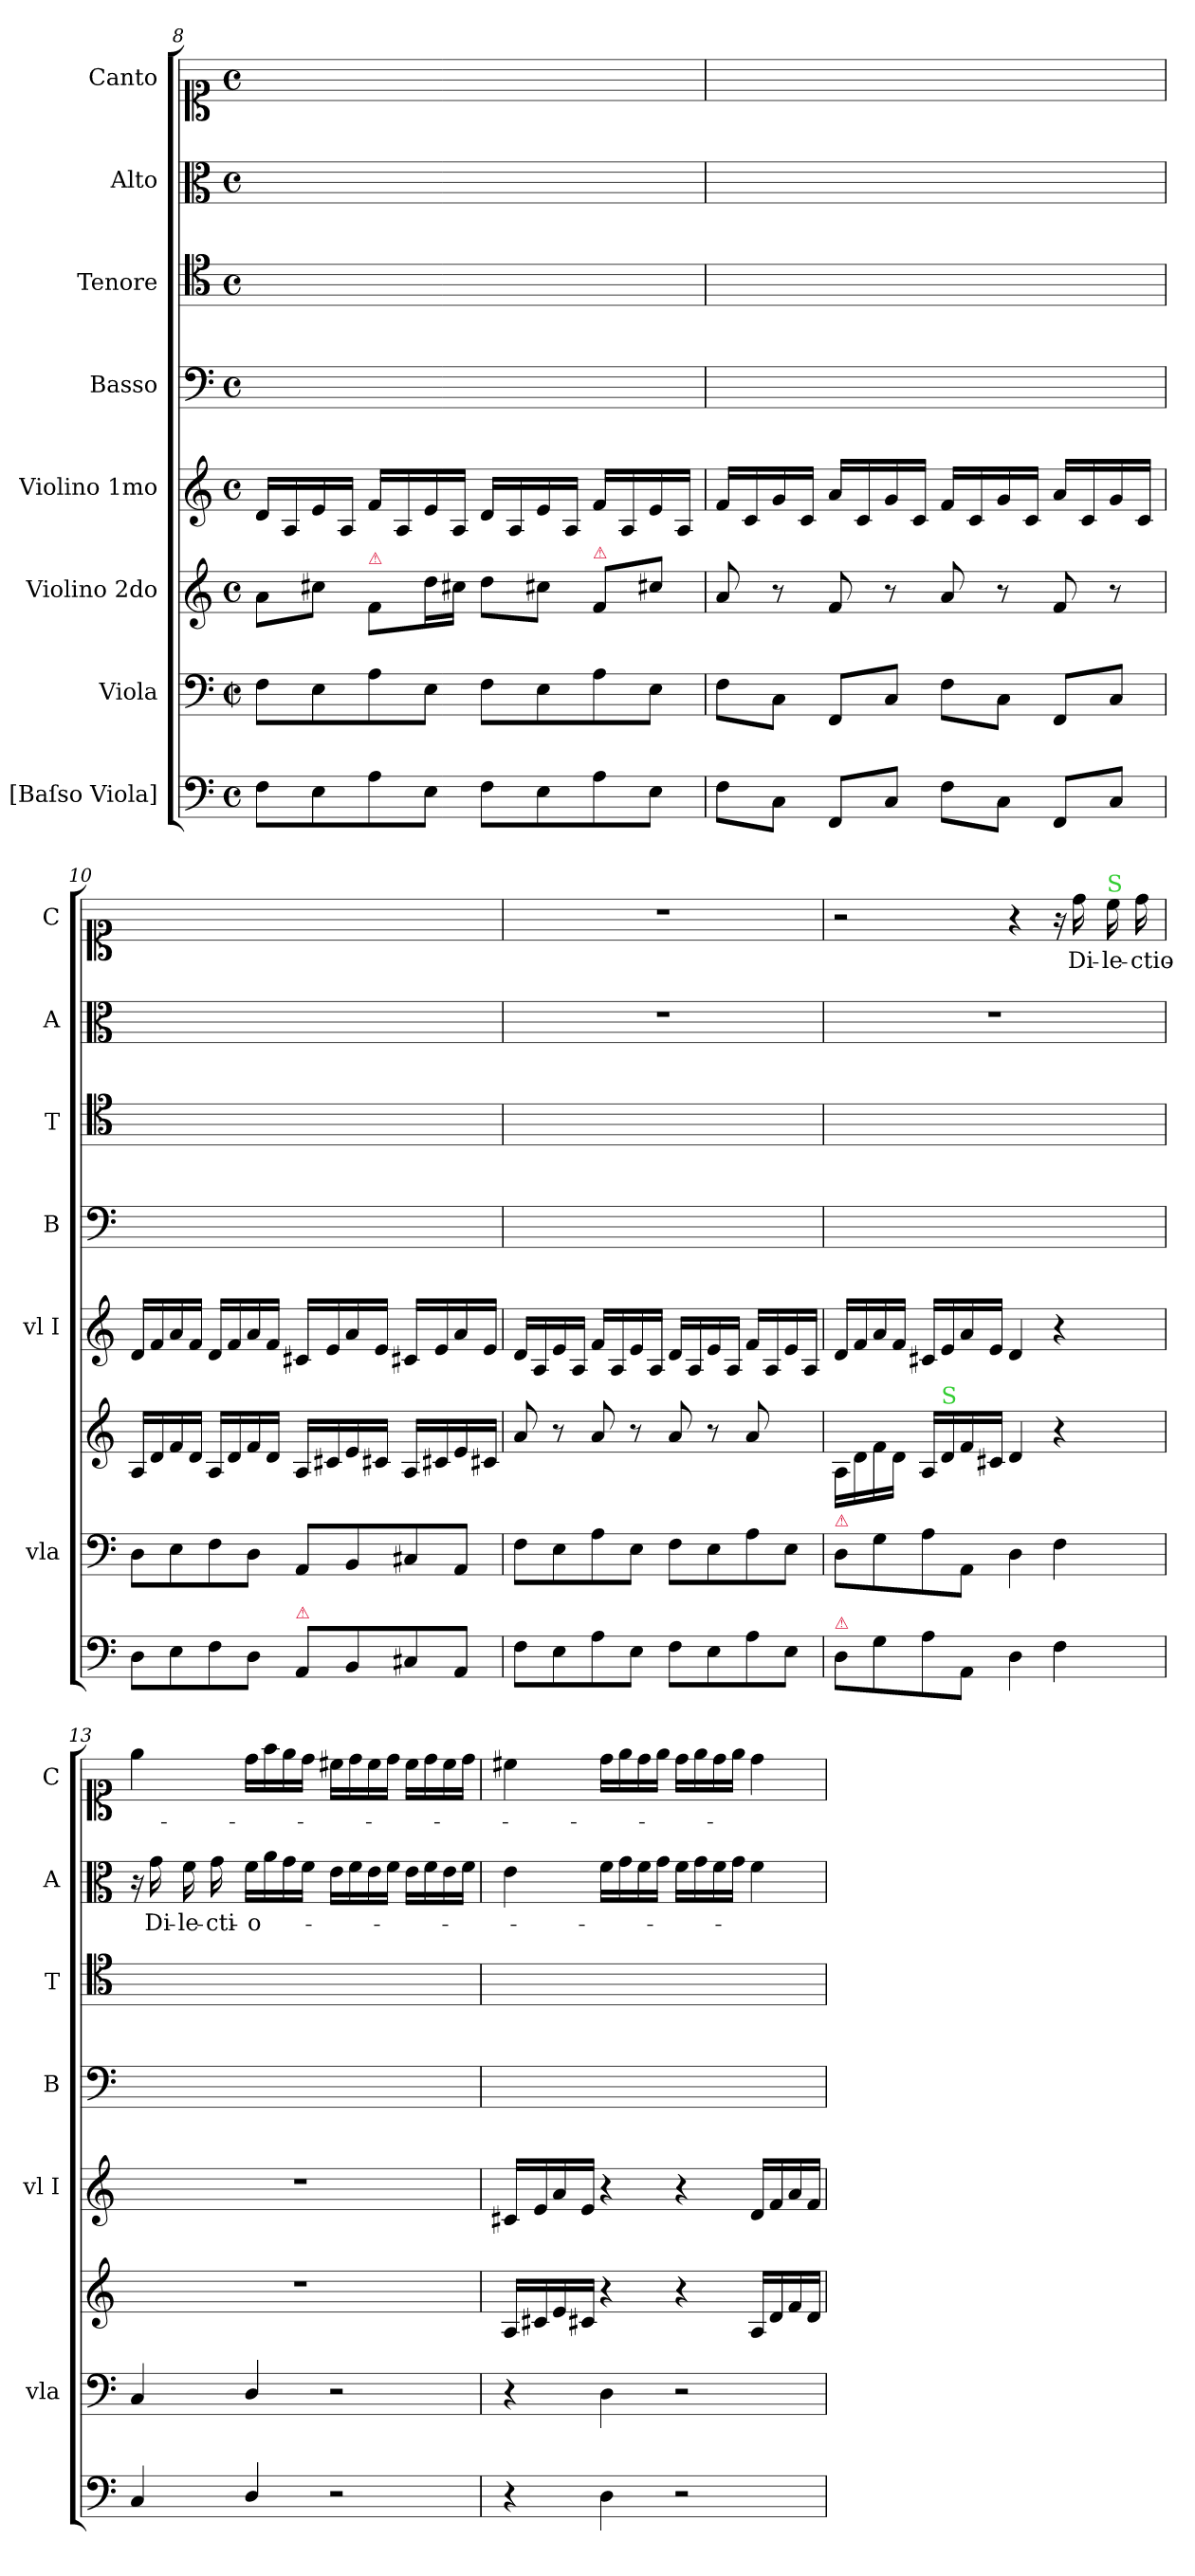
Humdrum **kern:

**kern	**kern	**kern	**kern	**kern	**kern	**kern	**text	**kern	**text
*part8	*part7	*part6	*part5	*part4	*part3	*part2	*part2	*part1	*part1
*staff8	*staff7	*staff6	*staff5	*staff4	*staff3	*staff2	*staff2	*staff1	*staff1
*I"[Baſso Viola]	*I"Viola	*I"Violino 2do	*I"Violino 1mo	*I"Basso	*I"Tenore	*I"Alto	*	*I"Canto	*
*	*I'vla	*	*I'vl I	*I'B	*I'T	*I'A	*	*I'C	*
*clefF4	*clefF4	*clefG2	*clefG2	*clefF4	*clefC4	*clefC3	*	*clefC1	*
*k[]	*k[]	*k[]	*k[]	*k[]	*k[]	*k[]	*	*k[]	*
*M4/4	*M2/2	*M4/4	*M4/4	*M4/4	*M4/4	*M4/4	*	*M4/4	*
*met(c)	*met(c|)	*met(c)	*met(c)	*met(c)	*met(c)	*met(c)	*	*met(c)	*
=8	=8	=8	=8	=8	=8	=8	=8	=8	=8
8F\L	8F\L	8a\L	16d/LL	1ryy	1ryy	1ryy	.	1ryy	.
.	.	.	16A/	.	.	.	.	.	.
8E\	8E\	8cc#X\J	16e/	.	.	.	.	.	.
.	.	.	16A/JJ	.	.	.	.	.	.
!	!	!LO:TX:a:color=crimson:t=⚠	!	!	!	!	!	!	!
8A\	8A\	8f/L	16f/LL	.	.	.	.	.	.
.	.	.	16A/	.	.	.	.	.	.
8E\J	8E\J	16dd\L	16e/	.	.	.	.	.	.
.	.	16cc#X\JJ	16A/JJ	.	.	.	.	.	.
8F\L	8F\L	8dd\L	16d/LL	.	.	.	.	.	.
.	.	.	16A/	.	.	.	.	.	.
8E\	8E\	8cc#X\J	16e/	.	.	.	.	.	.
.	.	.	16A/JJ	.	.	.	.	.	.
!	!	!LO:TX:a:color=crimson:t=⚠	!	!	!	!	!	!	!
8A\	8A\	8f/L	16f/LL	.	.	.	.	.	.
.	.	.	16A/	.	.	.	.	.	.
8E\J	8E\J	8cc#X\J	16e/	.	.	.	.	.	.
.	.	.	16A/JJ	.	.	.	.	.	.
=9	=9	=9	=9	=9	=9	=9	=9	=9	=9
8F\L	8F\L	8a/	16f/LL	1ryy	1ryy	1ryy	.	1ryy	.
.	.	.	16c/	.	.	.	.	.	.
8C\J	8C\J	8r	16g/	.	.	.	.	.	.
.	.	.	16c/JJ	.	.	.	.	.	.
8FF/L	8FF/L	8f/	16a/LL	.	.	.	.	.	.
.	.	.	16c/	.	.	.	.	.	.
8C/J	8C/J	8r	16g/	.	.	.	.	.	.
.	.	.	16c/JJ	.	.	.	.	.	.
8F\L	8F\L	8a/	16f/LL	.	.	.	.	.	.
.	.	.	16c/	.	.	.	.	.	.
8C\J	8C\J	8r	16g/	.	.	.	.	.	.
.	.	.	16c/JJ	.	.	.	.	.	.
8FF/L	8FF/L	8f/	16a/LL	.	.	.	.	.	.
.	.	.	16c/	.	.	.	.	.	.
8C/J	8C/J	8r	16g/	.	.	.	.	.	.
.	.	.	16c/JJ	.	.	.	.	.	.
=10	=10	=10	=10	=10	=10	=10	=10	=10	=10
8D\L	8D\L	16A/LL	16d/LL	1ryy	1ryy	1ryy	.	1ryy	.
.	.	16d/	16f/	.	.	.	.	.	.
8E\	8E\	16f/	16a/	.	.	.	.	.	.
.	.	16d/JJ	16f/JJ	.	.	.	.	.	.
8F\	8F\	16A/LL	16d/LL	.	.	.	.	.	.
.	.	16d/	16f/	.	.	.	.	.	.
8D\J	8D\J	16f/	16a/	.	.	.	.	.	.
.	.	16d/JJ	16f/JJ	.	.	.	.	.	.
!LO:TX:a:color=crimson:t=⚠	!	!	!	!	!	!	!	!	!
8AA/L	8AA/L	16A/LL	16c#X/LL	.	.	.	.	.	.
.	.	16c#X/	16e/	.	.	.	.	.	.
8BB/	8BB/	16e/	16a/	.	.	.	.	.	.
.	.	16c#X/JJ	16e/JJ	.	.	.	.	.	.
8C#X/	8C#X/	16A/LL	16c#X/LL	.	.	.	.	.	.
.	.	16c#X/	16e/	.	.	.	.	.	.
8AA/J	8AA/J	16e/	16a/	.	.	.	.	.	.
.	.	16c#X/JJ	16e/JJ	.	.	.	.	.	.
=11	=11	=11	=11	=11	=11	=11	=11	=11	=11
8F\L	8F\L	8a/	16d/LL	1ryy	1ryy	1r	.	1r	.
.	.	.	16A/	.	.	.	.	.	.
8E\	8E\	8r	16e/	.	.	.	.	.	.
.	.	.	16A/JJ	.	.	.	.	.	.
8A\	8A\	8a/	16f/LL	.	.	.	.	.	.
.	.	.	16A/	.	.	.	.	.	.
8E\J	8E\J	8r	16e/	.	.	.	.	.	.
.	.	.	16A/JJ	.	.	.	.	.	.
8F\L	8F\L	8a/	16d/LL	.	.	.	.	.	.
.	.	.	16A/	.	.	.	.	.	.
8E\	8E\	8r	16e/	.	.	.	.	.	.
.	.	.	16A/JJ	.	.	.	.	.	.
8A\	8A\	8a/	16f/LL	.	.	.	.	.	.
.	.	.	16A/	.	.	.	.	.	.
8E\J	8E\J	8ryy	16e/	.	.	.	.	.	.
.	.	.	16A/JJ	.	.	.	.	.	.
=12	=12	=12	=12	=12	=12	=12	=12	=12	=12
!	!LO:TX:a:color=crimson:t=⚠	!	!	!	!	!	!	!	!
!LO:TX:a:color=crimson:t=⚠	!	!	!	!	!	!	!	!	!
8D\L	8D\L	16A\LL	16d/LL	1ryy	1ryy	1r	.	2r	.
.	.	16d\	16f/	.	.	.	.	.	.
8G\	8G\	16f\	16a/	.	.	.	.	.	.
.	.	16d/JJ	16f/JJ	.	.	.	.	.	.
8A\	8A\	16A/LL	16c#X/LL	.	.	.	.	.	.
!	!	!LO:TX:a:color=limegreen:t=S	!	!	!	!	!	!	!
.	.	16d/	16e/	.	.	.	.	.	.
8AA/J	8AA\J	16f/	16a/	.	.	.	.	.	.
.	.	16c#X/JJ	16e/JJ	.	.	.	.	.	.
4D\	4D\	4d/	4d/	.	.	.	.	4r	.
4F\	4F\	4r	4r	.	.	.	.	16r	.
.	.	.	.	.	.	.	.	16dd\	Di-
!	!	!	!	!	!	!	!	!LO:TX:a:color=limegreen:t=S	!
.	.	.	.	.	.	.	.	16cc\	-le-
.	.	.	.	.	.	.	.	16dd\	-ctio-
=13	=13	=13	=13	=13	=13	=13	=13	=13	=13
4C/	4C/	1r	1r	1ryy	1ryy	16r	.	4ee\	.
.	.	.	.	.	.	16g\	Di-	.	.
.	.	.	.	.	.	16f\	-le-	.	.
.	.	.	.	.	.	16g\	-cti-	.	.
4D/	4D/	.	.	.	.	16f\LL	-o-	16dd\LL	.
.	.	.	.	.	.	16a\	.	16ff\	.
.	.	.	.	.	.	16g\	.	16ee\	.
.	.	.	.	.	.	16f\JJ	.	16dd\JJ	.
2r	2r	.	.	.	.	16e\LL	.	16cc#X\LL	.
.	.	.	.	.	.	16f\	.	16dd\	.
.	.	.	.	.	.	16e\	.	16cc#\	.
.	.	.	.	.	.	16f\JJ	.	16dd\JJ	.
.	.	.	.	.	.	16e\LL	.	16cc#\LL	.
.	.	.	.	.	.	16f\	.	16dd\	.
.	.	.	.	.	.	16e\	.	16cc#\	.
.	.	.	.	.	.	16f\JJ	.	16dd\JJ	.
=14	=14	=14	=14	=14	=14	=14	=14	=14	=14
4r	4r	16A/LL	16c#X/LL	1ryy	1ryy	4e\	.	4cc#X\	.
.	.	16c#X/	16e/	.	.	.	.	.	.
.	.	16e/	16a/	.	.	.	.	.	.
.	.	16c#X/JJ	16e/JJ	.	.	.	.	.	.
4D\	4D\	4r	4r	.	.	16f\LL	.	16dd\LL	.
.	.	.	.	.	.	16g\	.	16ee\	.
.	.	.	.	.	.	16f\	.	16dd\	.
.	.	.	.	.	.	16g\JJ	.	16ee\JJ	.
2r	2r	4r	4r	.	.	16f\LL	.	16dd\LL	.
.	.	.	.	.	.	16g\	.	16ee\	.
.	.	.	.	.	.	16f\	.	16dd\	.
.	.	.	.	.	.	16g\JJ	.	16ee\JJ	.
.	.	16A/LL	16d/LL	.	.	4f\	.	4dd\	.
.	.	16d/	16f/	.	.	.	.	.	.
.	.	16f/	16a/	.	.	.	.	.	.
.	.	16d/JJ	16f/JJ	.	.	.	.	.	.
=	=	=	=	=	=	=	=	=	=
*-	*-	*-	*-	*-	*-	*-	*-	*-	*-
